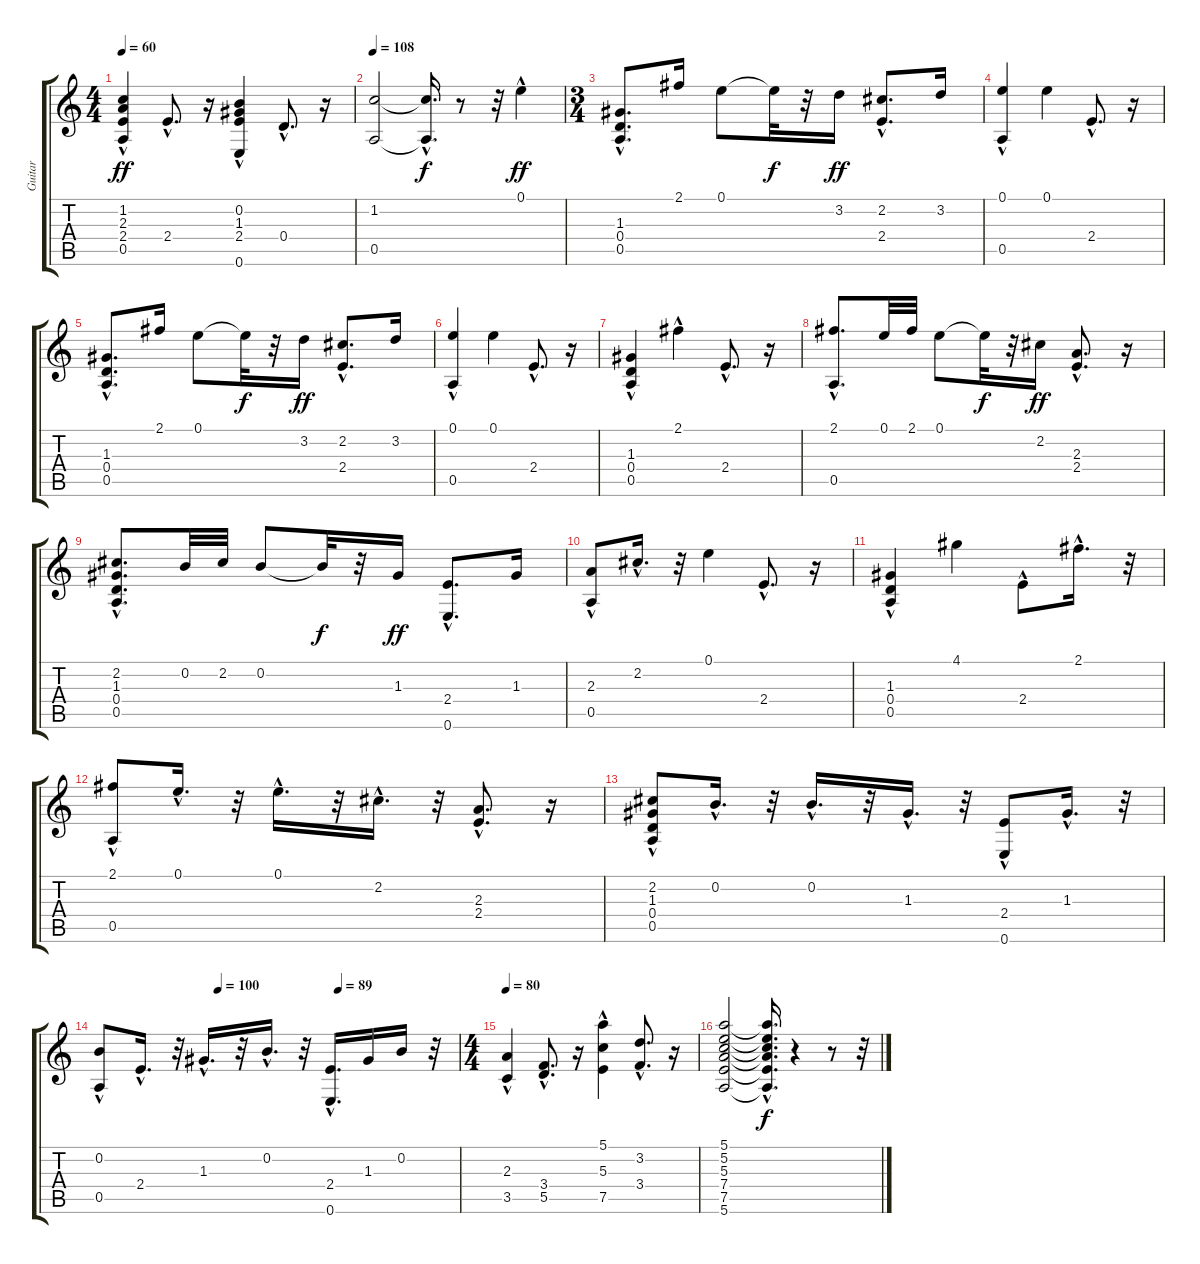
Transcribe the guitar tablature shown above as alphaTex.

\track ("Guitar" "Guitar") {instrument acousticguitarnylon}
\staff {score tabs}
\tuning (E4 B3 G3 D3 A2 E2) {hide}
\ts (4 4)
\tempo 60
\clef g2
\ks c
(1.2{hac} 2.3{hac} 2.4 0.5{hac}).4{dy ff} 2.4{hac}.8{d} r.16 (0.2{hac} 1.3{hac} 2.4{hac} 0.6{hac}).4 0.4{hac}.8{d} r.16 |
\tempo 108
(1.2 0.5).2 (1.2{hac t} 0.5{hac t}).16{d dy f} r.8 r.32 0.1{hac}.4{dy ff} |
\ts (3 4)
(1.3{hac} 0.4{hac} 0.5{hac}).8{d} 2.1.16 0.1.8 0.1{t}.32{dy f} r.32 3.2.16{dy ff} (2.2 2.4{hac}).8{d} 3.2.16 |
(0.1{hac} 0.5{hac}).4 0.1.4 2.4{hac}.8{d} r.16 |
(1.3{hac} 0.4{hac} 0.5{hac}).8{d} 2.1.16 0.1.8 0.1{t}.32{dy f} r.32 3.2.16{dy ff} (2.2 2.4{hac}).8{d} 3.2.16 |
(0.1{hac} 0.5{hac}).4 0.1.4 2.4{hac}.8{d} r.16 |
(1.3{hac} 0.4{hac} 0.5{hac}).4 2.1{hac}.4 2.4{hac}.8{d} r.16 |
(2.1 0.5{hac}).8{d} 0.1.32 2.1.32 0.1.8 0.1{t}.32{dy f} r.32 2.2.16{dy ff} (2.3{hac} 2.4{hac}).8{d} r.16 |
(2.2 1.3{hac} 0.4{hac} 0.5{hac}).8{d} 0.2.32 2.2.32 0.2.8 0.2{t}.32{dy f} r.32 1.3.16{dy ff} (2.4 0.6{hac}).8{d} 1.3.16 |
(2.3{hac} 0.5{hac}).8 2.2{hac}.16{d} r.32 0.1.4 2.4{hac}.8{d} r.16 |
(1.3{hac} 0.4{hac} 0.5{hac}).4 4.1.4 2.4{hac}.8 2.1{hac}.16{d} r.32 |
(2.1{hac} 0.5{hac}).8 0.1{hac}.16{d} r.32 0.1{hac}.16{d} r.32 2.2{hac}.16{d} r.32 (2.3{hac} 2.4{hac}).8{d} r.16 |
(2.2{hac} 1.3 0.4{hac} 0.5{hac}).8 0.2{hac}.16{d} r.32 0.2{hac}.16{d} r.32 1.3{hac}.16{d} r.32 (2.4{hac} 0.6{hac}).8 1.3{hac}.16{d} r.32 |
\tempo (100 0.3333333333333333)
\tempo (89 0.6666666666666666)
(0.2{hac} 0.5{hac}).8 2.4{hac}.16{d} r.32 1.3{hac}.16{d} r.32 0.2{hac}.16{d} r.32 (2.4 0.6{hac}).16{d} 1.3.16 0.2.16 r.32 |
\ts (4 4)
\tempo 80
(2.3{hac} 3.5{hac}).4 (3.4{hac} 5.5{hac}).8{d} r.16 (5.1{hac} 5.3{hac} 7.5{hac}).4 (3.2{hac} 3.4{hac}).8{d} r.16 |
(5.1 5.2 5.3 7.4 7.5 5.6).2 (5.1{hac t} 5.2{hac t} 5.3{hac t} 7.4{hac t} 7.5{hac t} 5.6{hac t}).16{d dy f} r.4 r.8 r.32
